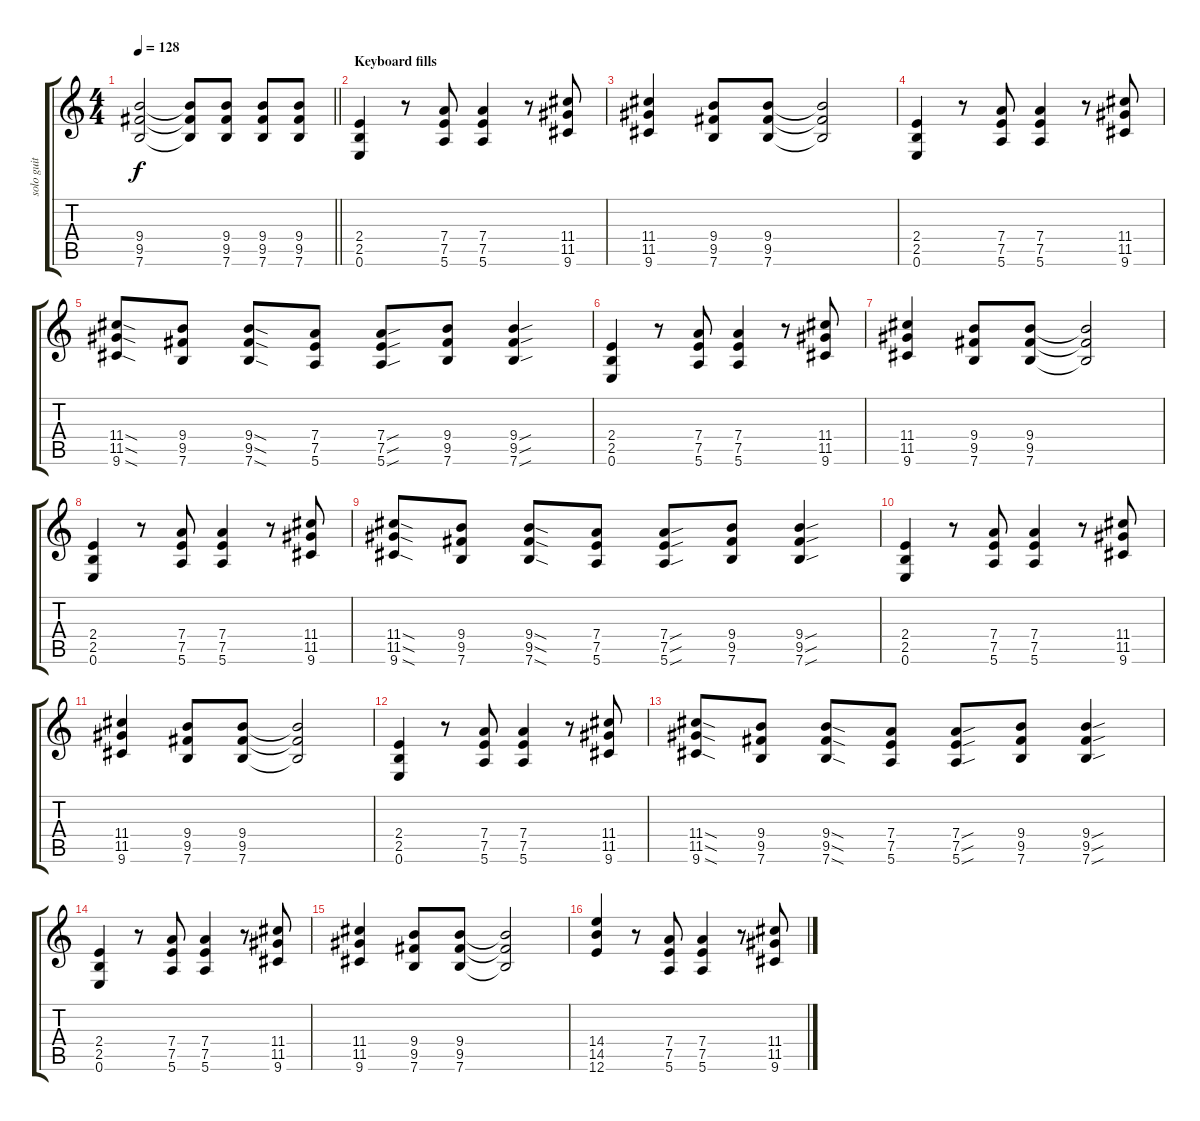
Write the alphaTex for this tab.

\track ("solo guit 2" "solo guit ") {instrument distortionguitar}
\staff {score tabs}
\tuning (E4 B3 G3 D3 A2 E2) {hide}
\ts (4 4)
\tempo 128
\clef g2
\barLineRight lightlight
\ks c
(9.4{t} 9.5{t} 7.6{t}).2{dy f} (9.4{t} 9.5{t} 7.6{t}).8 (9.4 9.5 7.6).8 (9.4 9.5 7.6).8 (9.4 9.5 7.6).8 |
\section ("" "Keyboard fills")
(2.4 2.5 0.6).4 r.8 (7.4 7.5 5.6).8 (7.4 7.5 5.6).4 r.8 (11.4 11.5 9.6).8 |
(11.4 11.5 9.6).4 (9.4 9.5 7.6).8 (9.4 9.5 7.6).8 (9.4{t} 9.5{t} 7.6{t}).2 |
(2.4 2.5 0.6).4 r.8 (7.4 7.5 5.6).8 (7.4 7.5 5.6).4 r.8 (11.4 11.5 9.6).8 |
(11.4{sod} 11.5{sod} 9.6{sod}).8 (9.4 9.5 7.6).8 (9.4{sod} 9.5{sod} 7.6{sod}).8 (7.4 7.5 5.6).8 (7.4{sou} 7.5{sou} 5.6{sou}).8 (9.4 9.5 7.6).8 (9.4{sou} 9.5{sou} 7.6{sou}).4 |
(2.4 2.5 0.6).4 r.8 (7.4 7.5 5.6).8 (7.4 7.5 5.6).4 r.8 (11.4 11.5 9.6).8 |
(11.4 11.5 9.6).4 (9.4 9.5 7.6).8 (9.4 9.5 7.6).8 (9.4{t} 9.5{t} 7.6{t}).2 |
(2.4 2.5 0.6).4 r.8 (7.4 7.5 5.6).8 (7.4 7.5 5.6).4 r.8 (11.4 11.5 9.6).8 |
(11.4{sod} 11.5{sod} 9.6{sod}).8 (9.4 9.5 7.6).8 (9.4{sod} 9.5{sod} 7.6{sod}).8 (7.4 7.5 5.6).8 (7.4{sou} 7.5{sou} 5.6{sou}).8 (9.4 9.5 7.6).8 (9.4{sou} 9.5{sou} 7.6{sou}).4 |
(2.4 2.5 0.6).4 r.8 (7.4 7.5 5.6).8 (7.4 7.5 5.6).4 r.8 (11.4 11.5 9.6).8 |
(11.4 11.5 9.6).4 (9.4 9.5 7.6).8 (9.4 9.5 7.6).8 (9.4{t} 9.5{t} 7.6{t}).2 |
(2.4 2.5 0.6).4 r.8 (7.4 7.5 5.6).8 (7.4 7.5 5.6).4 r.8 (11.4 11.5 9.6).8 |
(11.4{sod} 11.5{sod} 9.6{sod}).8 (9.4 9.5 7.6).8 (9.4{sod} 9.5{sod} 7.6{sod}).8 (7.4 7.5 5.6).8 (7.4{sou} 7.5{sou} 5.6{sou}).8 (9.4 9.5 7.6).8 (9.4{sou} 9.5{sou} 7.6{sou}).4 |
(2.4 2.5 0.6).4 r.8 (7.4 7.5 5.6).8 (7.4 7.5 5.6).4 r.8 (11.4 11.5 9.6).8 |
(11.4 11.5 9.6).4 (9.4 9.5 7.6).8 (9.4 9.5 7.6).8 (9.4{t} 9.5{t} 7.6{t}).2 |
(14.4 14.5 12.6).4 r.8 (7.4 7.5 5.6).8 (7.4 7.5 5.6).4 r.8 (11.4 11.5 9.6).8
